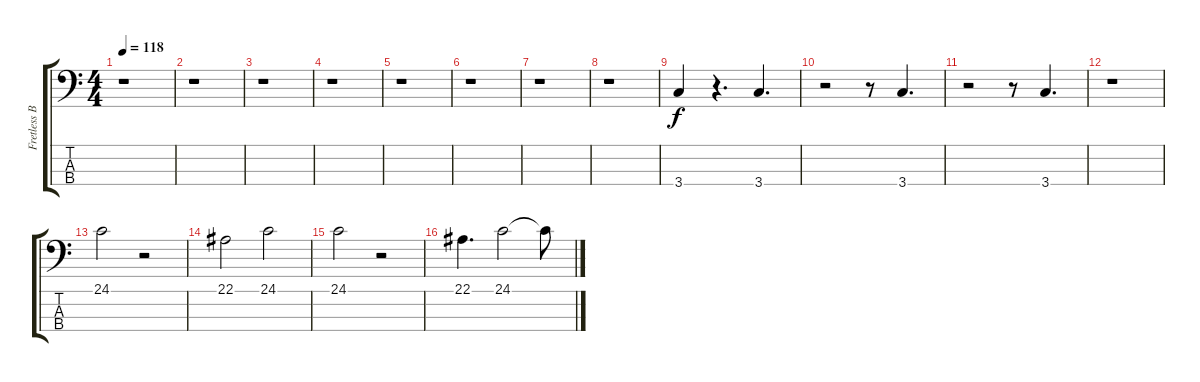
\track ("Fretless Bass" "Fretless B") {instrument fretlessbass}
\staff {score tabs}
\tuning (C-1 G2 D2 A1) {hide}
\ts (4 4)
\tempo 118
\clef f4
\ks c
r.1{dy f} |
r.1 |
r.1 |
r.1 |
r.1 |
r.1 |
r.1 |
r.1 |
3.4.4 r.4{d} 3.4.4{d} |
r.2 r.8 3.4.4{d} |
r.2 r.8 3.4.4{d} |
r.1 |
24.1.2 r.2 |
22.1.2 24.1.2 |
24.1.2 r.2 |
22.1.4{d} 24.1.2 24.1{t}.8
